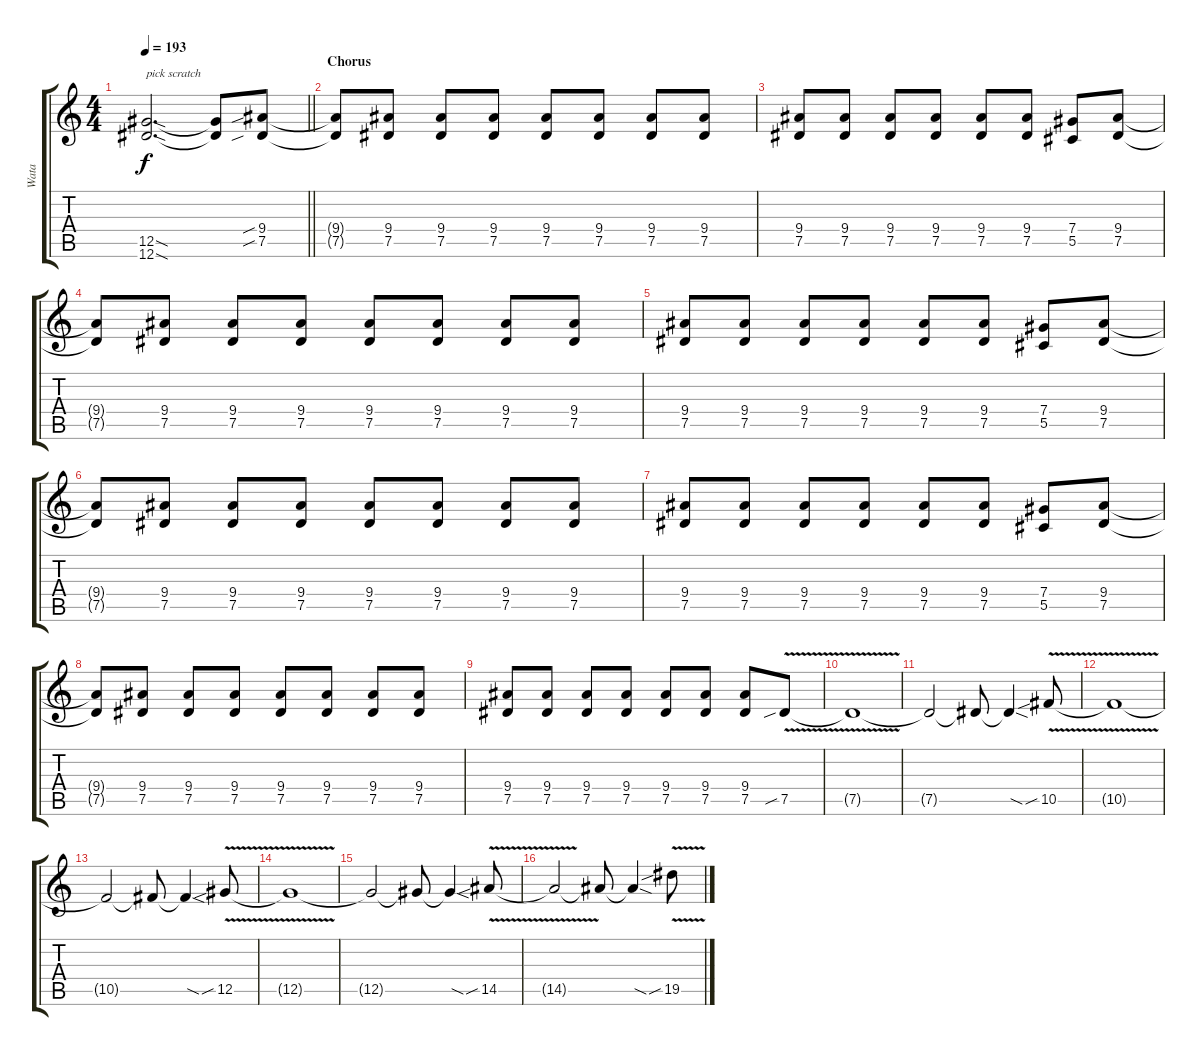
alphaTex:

\track ("Wata" "Wata") {instrument distortionguitar}
\staff {score tabs}
\tuning (Eb4 Bb3 Gb3 Db3 Ab2 Eb2) {hide}
\ts (4 4)
\tempo 193
\clef g2
\barLineRight lightlight
\ks c
(12.5{sod} 12.6{sod}).2{d txt "pick scratch" dy f} (12.5{t} 12.6{t}).8 (9.4{sib} 7.5{sib}).8 |
\section ("" "Chorus")
(9.4{t} 7.5{t}).8 (9.4 7.5).8 (9.4 7.5).8 (9.4 7.5).8 (9.4 7.5).8 (9.4 7.5).8 (9.4 7.5).8 (9.4 7.5).8 |
(9.4 7.5).8 (9.4 7.5).8 (9.4 7.5).8 (9.4 7.5).8 (9.4 7.5).8 (9.4 7.5).8 (7.4 5.5).8 (9.4 7.5).8 |
(9.4{t} 7.5{t}).8 (9.4 7.5).8 (9.4 7.5).8 (9.4 7.5).8 (9.4 7.5).8 (9.4 7.5).8 (9.4 7.5).8 (9.4 7.5).8 |
(9.4 7.5).8 (9.4 7.5).8 (9.4 7.5).8 (9.4 7.5).8 (9.4 7.5).8 (9.4 7.5).8 (7.4 5.5).8 (9.4 7.5).8 |
(9.4{t} 7.5{t}).8 (9.4 7.5).8 (9.4 7.5).8 (9.4 7.5).8 (9.4 7.5).8 (9.4 7.5).8 (9.4 7.5).8 (9.4 7.5).8 |
(9.4 7.5).8 (9.4 7.5).8 (9.4 7.5).8 (9.4 7.5).8 (9.4 7.5).8 (9.4 7.5).8 (7.4 5.5).8 (9.4 7.5).8 |
(9.4{t} 7.5{t}).8 (9.4 7.5).8 (9.4 7.5).8 (9.4 7.5).8 (9.4 7.5).8 (9.4 7.5).8 (9.4 7.5).8 (9.4 7.5).8 |
(9.4 7.5).8 (9.4 7.5).8 (9.4 7.5).8 (9.4 7.5).8 (9.4 7.5).8 (9.4 7.5).8 (9.4 7.5).8 7.5{v sib}.8 |
7.5{t}.1 |
7.5{t}.2 7.5{t}.8 7.5{sod t}.4 10.5{v sib}.8 |
10.5{t}.1 |
10.5{t}.2 10.5{t}.8 10.5{sod t}.4 12.5{v sib}.8 |
12.5{t}.1 |
12.5{t}.2 12.5{t}.8 12.5{sod t}.4 14.5{v sib}.8 |
14.5{t}.2 14.5{t}.8 14.5{sod t}.4 19.5{v sib}.8
